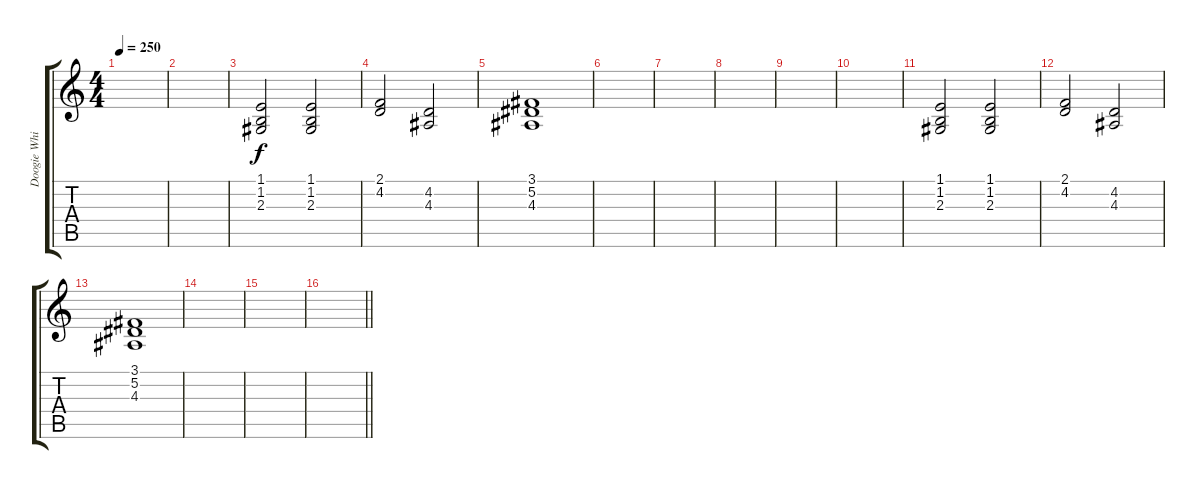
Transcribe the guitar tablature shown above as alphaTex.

\track ("Doogie White" "Doogie Whi") {instrument lead2sawtooth}
\staff {score tabs}
\tuning (Eb4 Bb3 Gb3 Db3 Ab2 Eb2) {hide}
\ts (4 4)
\tempo 250
\clef g2
\ks c
|
|
(1.1 1.2 2.3).2 (1.1 1.2 2.3).2 |
(2.1 4.2).2 (4.2 4.3).2 |
(3.1 5.2 4.3).1 |
|
|
|
|
|
(1.1 1.2 2.3).2 (1.1 1.2 2.3).2 |
(2.1 4.2).2 (4.2 4.3).2 |
(3.1 5.2 4.3).1 |
|
|
\barLineRight lightlight
